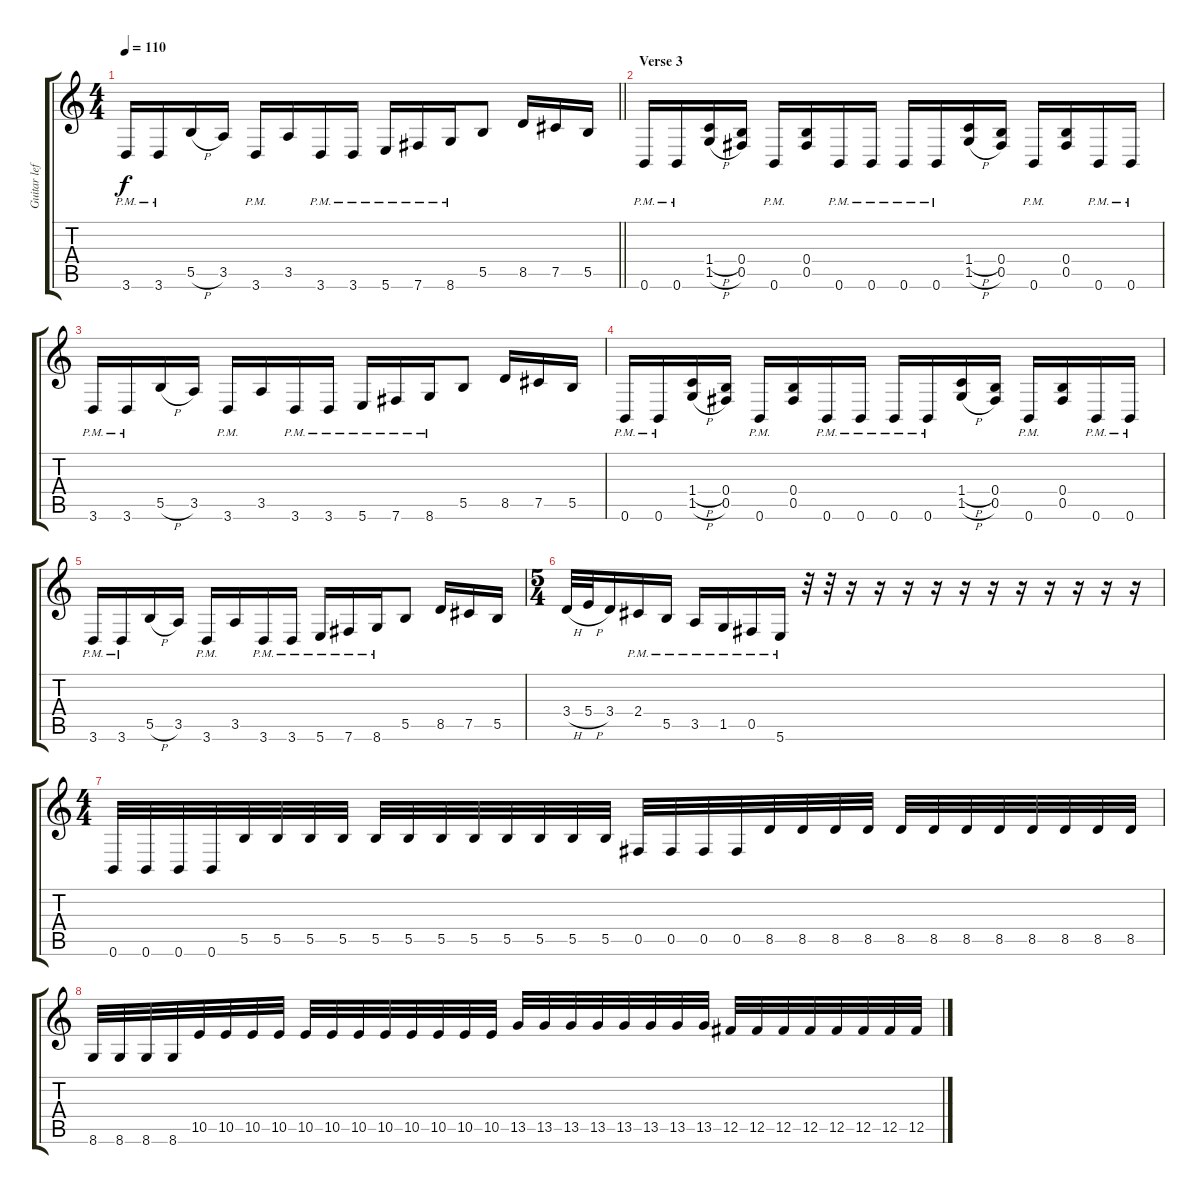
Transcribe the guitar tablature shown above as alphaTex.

\track ("Guitar left" "Guitar lef") {instrument distortionguitar}
\staff {score tabs}
\tuning (Db4 Ab3 E3 B2 Gb2 B1) {hide}
\ts (4 4)
\tempo 110
\clef g2
\barLineRight lightlight
\ks c
3.6{pm}.16{dy f} 3.6{pm}.16 5.5{h}.16 3.5.16 3.6{pm}.16 3.5.16 3.6{pm}.16 3.6{pm}.16 5.6{pm}.16 7.6{pm}.16 8.6{pm}.16 5.5.8 8.5.16 7.5.16 5.5.16 |
\section ("" "Verse 3")
0.6{pm}.16 0.6{pm}.16 (1.4{h} 1.5{h}).16 (0.4 0.5).16 0.6{pm}.16 (0.4 0.5).16 0.6{pm}.16 0.6{pm}.16 0.6{pm}.16 0.6{pm}.16 (1.4{h} 1.5{h}).16 (0.4 0.5).16 0.6{pm}.16 (0.4 0.5).16 0.6{pm}.16 0.6{pm}.16 |
3.6{pm}.16 3.6{pm}.16 5.5{h}.16 3.5.16 3.6{pm}.16 3.5.16 3.6{pm}.16 3.6{pm}.16 5.6{pm}.16 7.6{pm}.16 8.6{pm}.16 5.5.8 8.5.16 7.5.16 5.5.16 |
0.6{pm}.16 0.6{pm}.16 (1.4{h} 1.5{h}).16 (0.4 0.5).16 0.6{pm}.16 (0.4 0.5).16 0.6{pm}.16 0.6{pm}.16 0.6{pm}.16 0.6{pm}.16 (1.4{h} 1.5{h}).16 (0.4 0.5).16 0.6{pm}.16 (0.4 0.5).16 0.6{pm}.16 0.6{pm}.16 |
3.6{pm}.16 3.6{pm}.16 5.5{h}.16 3.5.16 3.6{pm}.16 3.5.16 3.6{pm}.16 3.6{pm}.16 5.6{pm}.16 7.6{pm}.16 8.6{pm}.16 5.5.8 8.5.16 7.5.16 5.5.16 |
\ts (5 4)
3.4{h}.32 5.4{h}.32 3.4.16 2.4{pm}.16 5.5{pm}.16 3.5{pm}.16 1.5{pm}.16 0.5{pm}.16 5.6{pm}.16 r.32 r.32 r.16 r.16 r.16 r.16 r.16 r.16 r.16 r.16 r.16 r.16 r.16 |
\ts (4 4)
0.6.32 0.6.32 0.6.32 0.6.32 5.5.32 5.5.32 5.5.32 5.5.32 5.5.32 5.5.32 5.5.32 5.5.32 5.5.32 5.5.32 5.5.32 5.5.32 0.5.32 0.5.32 0.5.32 0.5.32 8.5.32 8.5.32 8.5.32 8.5.32 8.5.32 8.5.32 8.5.32 8.5.32 8.5.32 8.5.32 8.5.32 8.5.32 |
8.6.32 8.6.32 8.6.32 8.6.32 10.5.32 10.5.32 10.5.32 10.5.32 10.5.32 10.5.32 10.5.32 10.5.32 10.5.32 10.5.32 10.5.32 10.5.32 13.5.32 13.5.32 13.5.32 13.5.32 13.5.32 13.5.32 13.5.32 13.5.32 12.5.32 12.5.32 12.5.32 12.5.32 12.5.32 12.5.32 12.5.32 12.5.32
